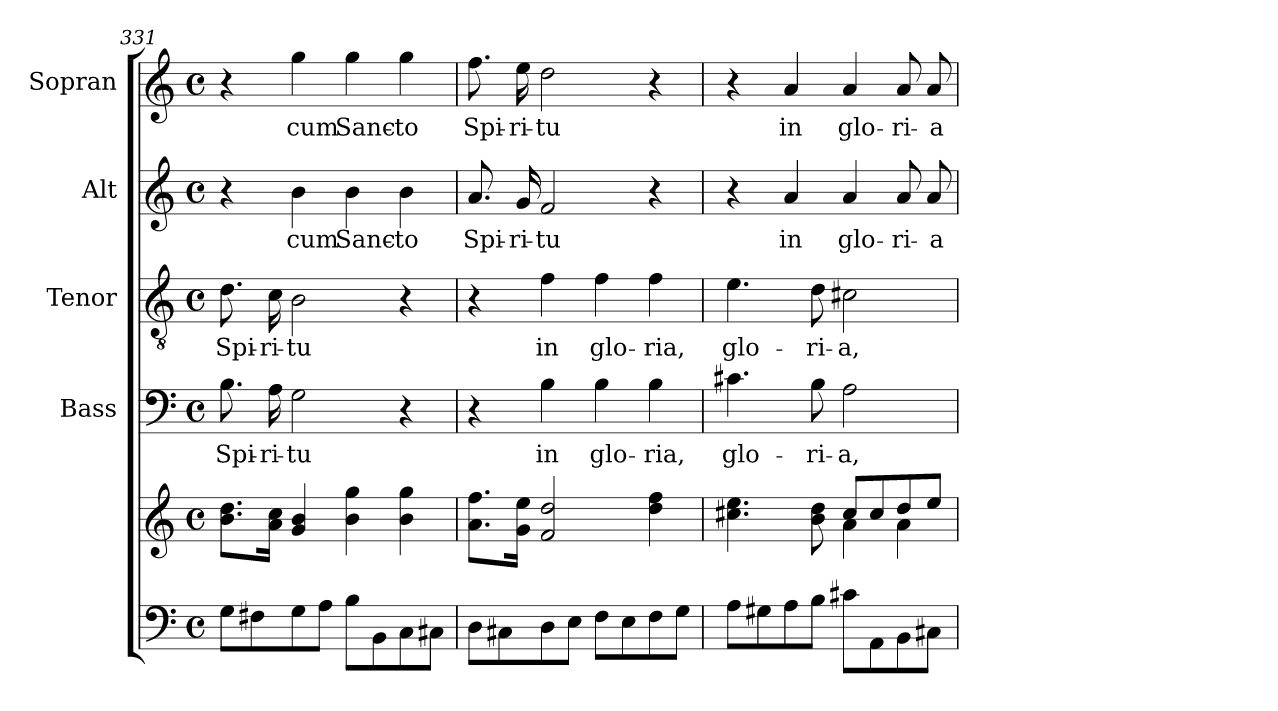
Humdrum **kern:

**kern	**kern	**kern	**text	**kern	**text	**kern	**text	**kern	**text
*part5	*part5	*part4	*part4	*part3	*part3	*part2	*part2	*part1	*part1
*staff6	*staff5	*staff4	*staff4	*staff3	*staff3	*staff2	*staff2	*staff1	*staff1
*	*	*I"Bass	*	*I"Tenor	*	*I"Alt	*	*I"Sopran	*
*	*	*I'B.	*	*I'T.	*	*I'A.	*	*I'S.	*
*clefF4	*clefG2	*clefF4	*	*clefGv2	*	*clefG2	*	*clefG2	*
*k[]	*k[]	*k[]	*	*k[]	*	*k[]	*	*k[]	*
*C:	*C:	*C:	*	*C:	*	*C:	*	*C:	*
*M4/4	*M4/4	*M4/4	*	*M4/4	*	*M4/4	*	*M4/4	*
*met(c)	*met(c)	*met(c)	*	*met(c)	*	*met(c)	*	*met(c)	*
=331	=331	=331	=331	=331	=331	=331	=331	=331	=331
!	!	!	!LO:LY:b	!	!LO:LY:b	!	!	!	!
8G\L	8.b\ 8.dd\L	8.B\	Spi-	8.d\	Spi-	4r	.	4r	.
8F#X\	.	.	.	.	.	.	.	.	.
!	!	!	!LO:LY:b	!	!LO:LY:b	!	!	!	!
.	16a\ 16cc\Jk	16A\	-ri-	16c\	-ri-	.	.	.	.
!	!	!	!LO:LY:b	!	!LO:LY:b	!	!LO:LY:b	!	!LO:LY:b
8G\	4g/ 4b/	2G\	-tu	2B\	-tu	4b\	cum	4gg\	cum
8A\J	.	.	.	.	.	.	.	.	.
!	!	!	!	!	!	!	!LO:LY:b	!	!LO:LY:b
8B\L	4b\ 4gg\	.	.	.	.	4b\	Sanc-	4gg\	Sanc-
8BB\	.	.	.	.	.	.	.	.	.
!	!	!	!	!	!	!	!LO:LY:b	!	!LO:LY:b
8C\	4b\ 4gg\	4r	.	4r	.	4b\	-to	4gg\	-to
8C#X\J	.	.	.	.	.	.	.	.	.
=332	=332	=332	=332	=332	=332	=332	=332	=332	=332
!	!	!	!	!	!	!	!LO:LY:b	!	!LO:LY:b
8D\L	8.a\ 8.ff\L	4r	.	4r	.	8.a/	Spi-	8.ff\	Spi-
8C#X\	.	.	.	.	.	.	.	.	.
!	!	!	!	!	!	!	!LO:LY:b	!	!LO:LY:b
.	16g\ 16ee\Jk	.	.	.	.	16g/	-ri-	16ee\	-ri-
!	!	!	!LO:LY:b	!	!LO:LY:b	!	!LO:LY:b	!	!LO:LY:b
8D\	2f/ 2dd/	4B\	in	4f\	in	2f/	-tu	2dd\	-tu
8E\J	.	.	.	.	.	.	.	.	.
!	!	!	!LO:LY:b	!	!LO:LY:b	!	!	!	!
8F\L	.	4B\	glo-	4f\	glo-	.	.	.	.
8E\	.	.	.	.	.	.	.	.	.
!	!	!	!LO:LY:b	!	!LO:LY:b	!	!	!	!
8F\	4dd\ 4ff\	4B\	-ria,	4f\	-ria,	4r	.	4r	.
8G\J	.	.	.	.	.	.	.	.	.
=333	=333	=333	=333	=333	=333	=333	=333	=333	=333
*	*^	*	*	*	*	*	*	*	*
!	!	!	!	!LO:LY:b	!	!LO:LY:b	!	!	!	!
8A\L	4.cc#X\ 4.ee\	2ryy	4.c#X\	glo-	4.e\	glo-	4r	.	4r	.
8G#X\	.	.	.	.	.	.	.	.	.	.
!	!	!	!	!	!	!	!	!LO:LY:b	!	!LO:LY:b
8A\	.	.	.	.	.	.	4a/	in	4a/	in
!	!	!	!	!LO:LY:b	!	!LO:LY:b	!	!	!	!
8B\J	8b\ 8dd\	.	8B\	-ri-	8d\	-ri-	.	.	.	.
!	!	!	!	!LO:LY:b	!	!LO:LY:b	!	!LO:LY:b	!	!LO:LY:b
8c#X\L	8cc#/L	4a\	2A\	-a,	2c#X\	-a,	4a/	glo-	4a/	glo-
8AA\	8cc#/	.	.	.	.	.	.	.	.	.
!	!	!	!	!	!	!	!	!LO:LY:b	!	!LO:LY:b
8BB\	8dd/	4a\	.	.	.	.	8a/	-ri-	8a/	-ri-
!	!	!	!	!	!	!	!	!LO:LY:b	!	!LO:LY:b
8C#X\J	8ee/J	.	.	.	.	.	8a/	-a	8a/	-a
*	*v	*v	*	*	*	*	*	*	*	*
=	=	=	=	=	=	=	=	=	=
*-	*-	*-	*-	*-	*-	*-	*-	*-	*-
